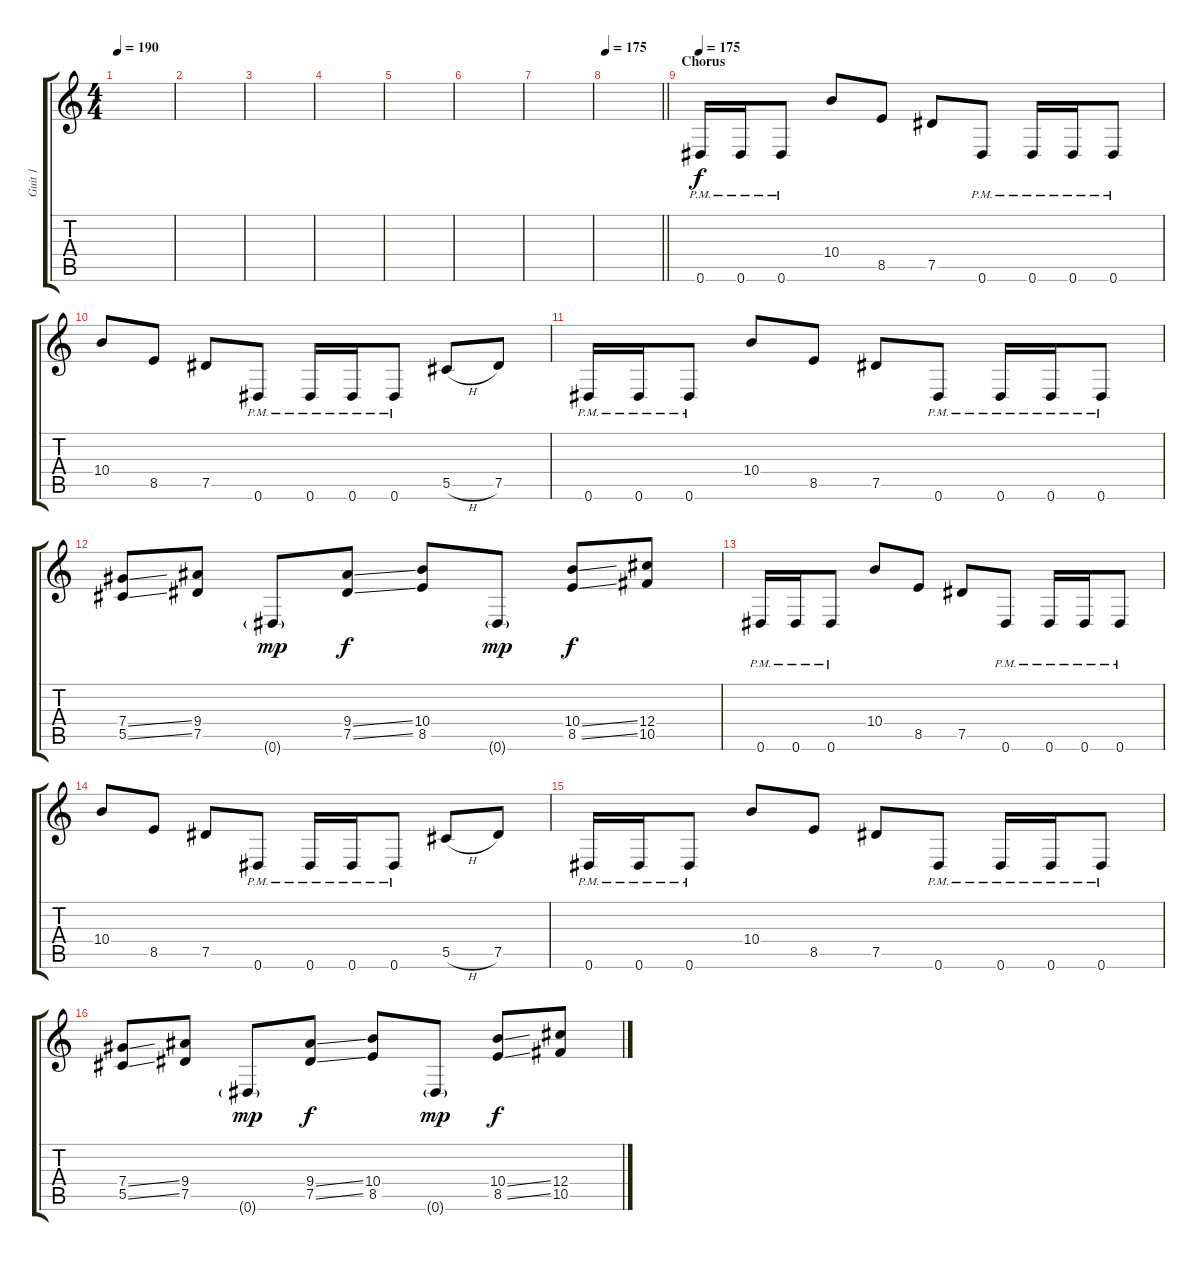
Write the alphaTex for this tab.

\track ("Guit 1" "Guit 1") {instrument distortionguitar}
\staff {score tabs}
\tuning (Eb4 Bb3 Gb3 Db3 Ab2 Eb2) {hide}
\ts (4 4)
\tempo 190
\clef g2
\ks c
|
|
|
|
|
|
|
\tempo 175
\barLineRight lightlight
|
\section ("" "Chorus")
\tempo 175
0.6{pm}.16 0.6{pm}.16 0.6{pm}.8 10.4.8 8.5.8 7.5.8 0.6{pm}.8 0.6{pm}.16 0.6{pm}.16 0.6{pm}.8 |
10.4.8 8.5.8 7.5.8 0.6{pm}.8 0.6{pm}.16 0.6{pm}.16 0.6{pm}.8 5.5{h}.8 7.5.8 |
0.6{pm}.16 0.6{pm}.16 0.6{pm}.8 10.4.8 8.5.8 7.5.8 0.6{pm}.8 0.6{pm}.16 0.6{pm}.16 0.6{pm}.8 |
(7.4{ss} 5.5{ss}).8 (9.4 7.5).8 0.6{g}.8{dy mp} (9.4{ss} 7.5{ss}).8{dy f} (10.4 8.5).8 0.6{g}.8{dy mp} (10.4{ss} 8.5{ss}).8{dy f} (12.4 10.5).8 |
0.6{pm}.16 0.6{pm}.16 0.6{pm}.8 10.4.8 8.5.8 7.5.8 0.6{pm}.8 0.6{pm}.16 0.6{pm}.16 0.6{pm}.8 |
10.4.8 8.5.8 7.5.8 0.6{pm}.8 0.6{pm}.16 0.6{pm}.16 0.6{pm}.8 5.5{h}.8 7.5.8 |
0.6{pm}.16 0.6{pm}.16 0.6{pm}.8 10.4.8 8.5.8 7.5.8 0.6{pm}.8 0.6{pm}.16 0.6{pm}.16 0.6{pm}.8 |
(7.4{ss} 5.5{ss}).8 (9.4 7.5).8 0.6{g}.8{dy mp} (9.4{ss} 7.5{ss}).8{dy f} (10.4 8.5).8 0.6{g}.8{dy mp} (10.4{ss} 8.5{ss}).8{dy f} (12.4 10.5).8
